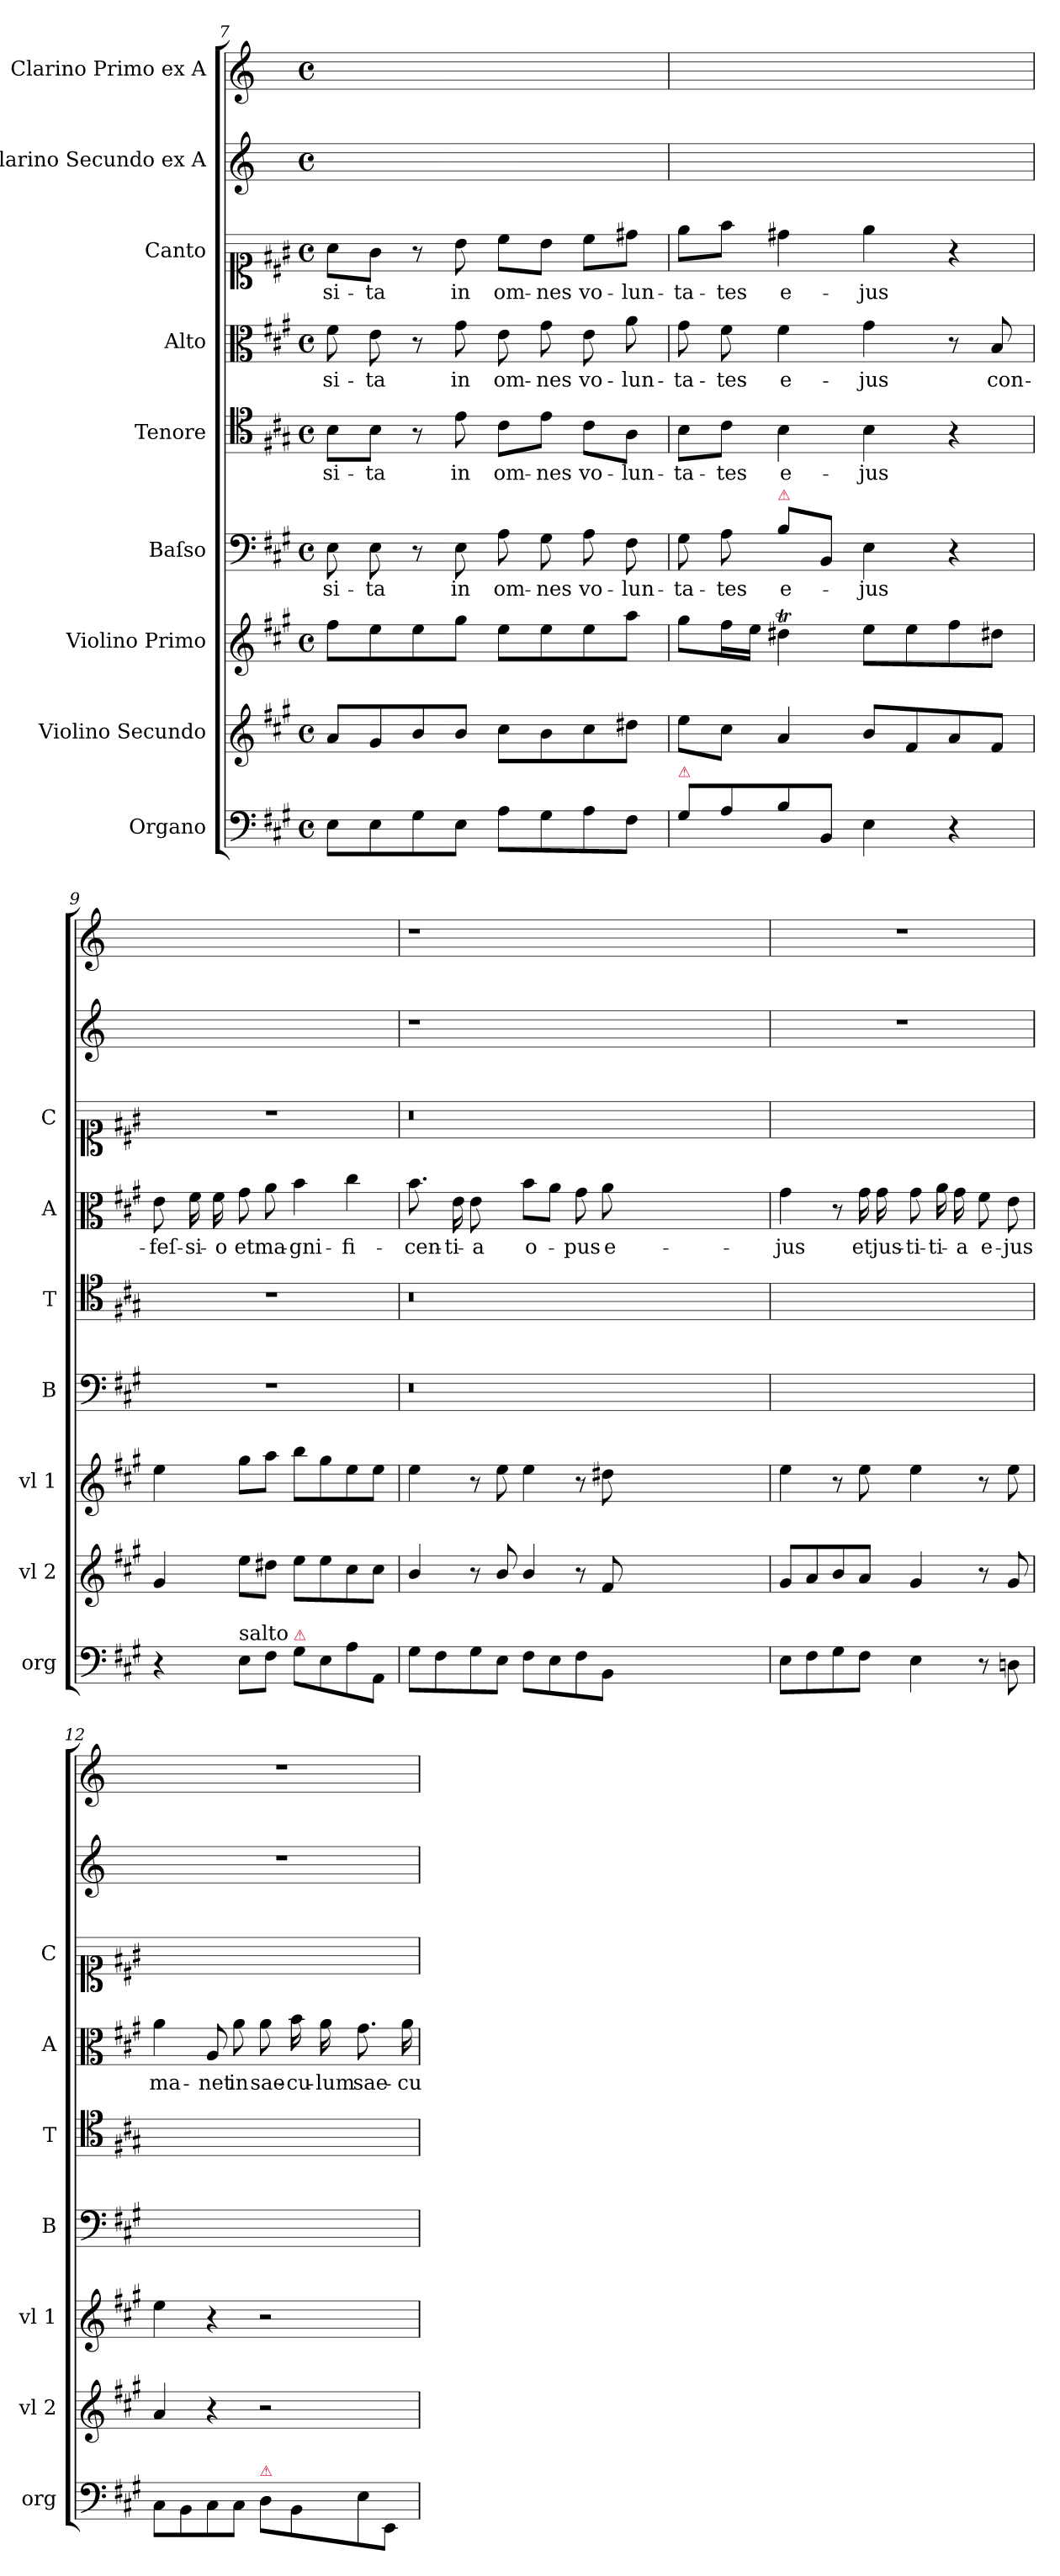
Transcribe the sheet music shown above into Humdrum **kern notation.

**kern	**kern	**kern	**kern	**text	**kern	**text	**kern	**text	**kern	**text	**kern	**kern
*part9	*part8	*part7	*part6	*part6	*part5	*part5	*part4	*part4	*part3	*part3	*part2	*part1
*staff9	*staff8	*staff7	*staff6	*staff6	*staff5	*staff5	*staff4	*staff4	*staff3	*staff3	*staff2	*staff1
*I"Organo	*I"Violino Secundo	*I"Violino Primo	*I"Baſso	*	*I"Tenore	*	*I"Alto	*	*I"Canto	*	*I"Clarino Secundo ex A	*I"Clarino Primo ex A
*I'org	*I'vl 2	*I'vl 1	*I'B	*	*I'T	*	*I'A	*	*I'C	*	*	*
*clefF4	*clefG2	*clefG2	*clefF4	*	*clefC4	*	*clefC3	*	*clefC1	*	*clefG2	*clefG2
*	*	*	*	*	*	*	*	*	*	*	*ITrd2c3	*ITrd2c3
*k[f#c#g#]	*k[f#c#g#]	*k[f#c#g#]	*k[f#c#g#]	*	*k[f#c#g#]	*	*k[f#c#g#]	*	*k[f#c#g#]	*	*k[f#c#g#]	*k[f#c#g#]
*A:	*A:	*A:	*A:	*	*A:	*	*A:	*	*A:	*	*A:	*A:
*M4/4	*M4/4	*M4/4	*M4/4	*	*M4/4	*	*M4/4	*	*M4/4	*	*M4/4	*M4/4
*met(c)	*met(c)	*met(c)	*met(c)	*	*met(c)	*	*met(c)	*	*met(c)	*	*met(c)	*met(c)
=7	=7	=7	=7	=7	=7	=7	=7	=7	=7	=7	=7	=7
8E\L	8a/L	8ff#\L	8E\	-si-	8B\L	-si-	8f#\	-si-	8a\L	-si-	1ryy	1ryy
8E\	8g#/	8ee\	8E\	-ta	8B\J	-ta	8e\	-ta	8g#\J	-ta	.	.
8G#\	8b/	8ee\	8r	.	8r	.	8r	.	8r	.	.	.
8E\J	8b/J	8gg#\J	8E\	in	8e\	in	8g#\	in	8b\	in	.	.
8A\L	8cc#\L	8ee\L	8A\	om-	8c#\L	om-	8e\	om-	8cc#\L	om-	.	.
8G#\	8b\	8ee\	8G#\	-nes	8e\J	-nes	8g#\	-nes	8b\J	-nes	.	.
8A\	8cc#\	8ee\	8A\	vo-	8c#\L	vo-	8e\	vo-	8cc#\L	vo-	.	.
8F#\J	8dd#X\J	8aa\J	8F#\	-lun-	8A\J	-lun-	8a\	-lun-	8dd#X\J	-lun-	.	.
=8	=8	=8	=8	=8	=8	=8	=8	=8	=8	=8	=8	=8
!LO:TX:a:color=crimson:t=⚠	!	!	!	!	!	!	!	!	!	!	!	!
8G#/L	8ee\L	8gg#\L	8G#\	-ta-	8B\L	-ta-	8g#\	-ta-	8ee\L	-ta-	1ryy	1ryy
8A/	8cc#\J	16ff#\L	8A\	-tes	8c#\J	-tes	8f#\	-tes	8ff#\J	-tes	.	.
.	.	16ee\JJ	.	.	.	.	.	.	.	.	.	.
!	!	!	!LO:TX:a:color=crimson:t=⚠	!	!	!	!	!	!	!	!	!
8B/	4a/	4dd#Xt\	8B/L	e-	4B\	e-	4f#\	e-	4dd#X\	e-	.	.
8BB\J	.	.	8BB\J	.	.	.	.	.	.	.	.	.
4E\	8b/L	8ee\L	4E\	-jus	4B\	-jus	4g#\	-jus	4ee\	-jus	.	.
.	8f#/	8ee\	.	.	.	.	.	.	.	.	.	.
4r	8a/	8ff#\	4r	.	4r	.	8r	.	4r	.	.	.
.	8f#/J	8dd#X\J	.	.	.	.	8B/	con-	.	.	.	.
=9	=9	=9	=9	=9	=9	=9	=9	=9	=9	=9	=9	=9
4r	4g#/	4ee\	1r	.	1r	.	8e\	-feſ-	1r	.	1ryy	1ryy
.	.	.	.	.	.	.	16f#\	-si-	.	.	.	.
.	.	.	.	.	.	.	16f#\	-o	.	.	.	.
!LO:TX:a:t=salto	!	!	!	!	!	!	!	!	!	!	!	!
8E\L	8ee\L	8gg#\L	.	.	.	.	8g#\	et	.	.	.	.
8F#\J	8dd#X\J	8aa\J	.	.	.	.	8a\	ma-	.	.	.	.
!LO:TX:a:color=crimson:t=⚠	!	!	!	!	!	!	!	!	!	!	!	!
8G#\L	8ee\L	8bb\L	.	.	.	.	4b\	-gni-	.	.	.	.
8E\	8ee\	8gg#\	.	.	.	.	.	.	.	.	.	.
8A\	8cc#\	8ee\	.	.	.	.	4cc#\	-fi-	.	.	.	.
8AA/J	8cc#\J	8ee\J	.	.	.	.	.	.	.	.	.	.
=10	=10	=10	=10	=10	=10	=10	=10	=10	=10	=10	=10	=10
8G#\L	4b/	4ee\	0.r	.	0.r	.	8.b\	-cen-	0.r	.	1r	1r
8F#\	.	.	.	.	.	.	.	.	.	.	.	.
.	.	.	.	.	.	.	16e\	-ti-	.	.	.	.
!	!	!	!	!	!	!	!LO:N:vis=8	!	!	!	!	!
8G#\	8r	8r	.	.	.	.	4e\	-a	.	.	.	.
8E\J	8b/	8ee\	.	.	.	.	.	.	.	.	.	.
8F#\L	4b/	4ee\	.	.	.	.	8b\L	o-	.	.	.	.
8E\	.	.	.	.	.	.	8a\J	.	.	.	.	.
8F#\	8r	8r	.	.	.	.	8g#\	-pus	.	.	.	.
8BB\J	8f#/	8dd#X\	.	.	.	.	8a\	e-	.	.	.	.
0ryy	0ryy	0ryy	.	.	.	.	0ryy	.	.	.	0ryy	0ryy
=11	=11	=11	=11	=11	=11	=11	=11	=11	=11	=11	=11	=11
8E\L	8g#/L	4ee\	1ryy	.	1ryy	.	4g#\	-jus	1ryy	.	1r	1r
8F#\	8a/	.	.	.	.	.	.	.	.	.	.	.
8G#\	8b/	8r	.	.	.	.	8r	.	.	.	.	.
8F#\J	8a/J	8ee\	.	.	.	.	16g#\	et	.	.	.	.
.	.	.	.	.	.	.	16g#\	jus-	.	.	.	.
4E\	4g#/	4ee\	.	.	.	.	8g#\	-ti-	.	.	.	.
.	.	.	.	.	.	.	16a\	-ti-	.	.	.	.
.	.	.	.	.	.	.	16g#\	-a	.	.	.	.
8r	8r	8r	.	.	.	.	8f#\	e-	.	.	.	.
8Dn\	8g#/	8ee\	.	.	.	.	8e\	-jus	.	.	.	.
=12	=12	=12	=12	=12	=12	=12	=12	=12	=12	=12	=12	=12
8C#\L	4a/	4ee\	1ryy	.	1ryy	.	4a\	ma-	1ryy	.	1r	1r
8BB\	.	.	.	.	.	.	.	.	.	.	.	.
8C#\	4r	4r	.	.	.	.	8A/	-net	.	.	.	.
8C#/J	.	.	.	.	.	.	8a\	in	.	.	.	.
!LO:TX:a:color=crimson:t=⚠	!	!	!	!	!	!	!	!	!	!	!	!
8D\L	2r	2r	.	.	.	.	8a\	sae-	.	.	.	.
8BB\	.	.	.	.	.	.	16b\	-cu-	.	.	.	.
.	.	.	.	.	.	.	16a\	-lum	.	.	.	.
8E\	.	.	.	.	.	.	8.g#\	sae-	.	.	.	.
8EE\J	.	.	.	.	.	.	.	.	.	.	.	.
.	.	.	.	.	.	.	16a\	-cu-	.	.	.	.
=	=	=	=	=	=	=	=	=	=	=	=	=
*-	*-	*-	*-	*-	*-	*-	*-	*-	*-	*-	*-	*-
